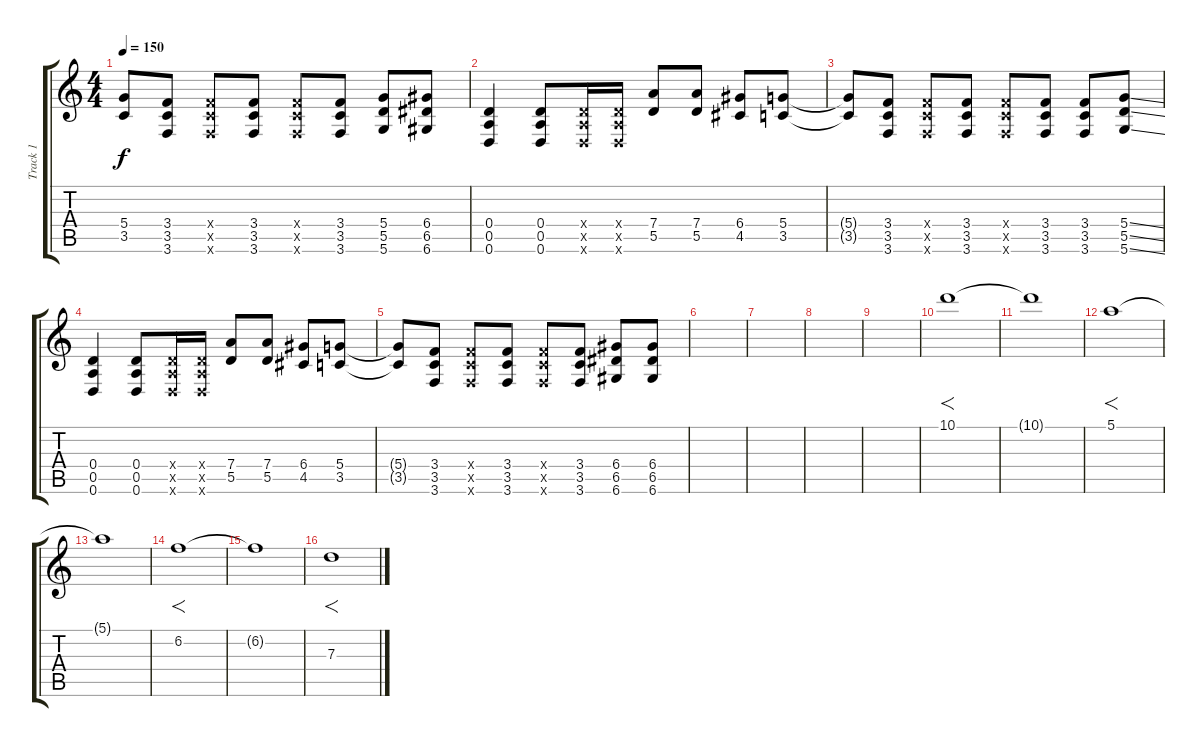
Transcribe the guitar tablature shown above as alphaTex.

\track ("Track 1" "Track 1") {instrument distortionguitar}
\staff {score tabs}
\tuning (E4 B3 G3 D3 A2 D2) {hide}
\ts (4 4)
\tempo 150
\clef g2
\ks c
(5.4{t} 3.5{t}).8{dy f} (3.4 3.5 3.6).8 (3.4{x} 3.5{x} 3.6{x}).8 (3.4 3.5 3.6).8 (3.4{x} 3.5{x} 3.6{x}).8 (3.4 3.5 3.6).8 (5.4 5.5 5.6).8 (6.4 6.5 6.6).8 |
(0.4 0.5 0.6).4 (0.4 0.5 0.6).8 (0.4{x} 0.5{x} 0.6{x}).16 (0.4{x} 0.5{x} 0.6{x}).16 (7.4 5.5).8 (7.4 5.5).8 (6.4 4.5).8 (5.4 3.5).8 |
(5.4{t} 3.5{t}).8 (3.4 3.5 3.6).8 (3.4{x} 3.5{x} 3.6{x}).8 (3.4 3.5 3.6).8 (3.4{x} 3.5{x} 3.6{x}).8 (3.4 3.5 3.6).8 (3.4 3.5 3.6).8 (5.4{ss} 5.5{ss} 5.6{ss}).8 |
(0.4 0.5 0.6).4 (0.4 0.5 0.6).8 (0.4{x} 0.5{x} 0.6{x}).16 (0.4{x} 0.5{x} 0.6{x}).16 (7.4 5.5).8 (7.4 5.5).8 (6.4 4.5).8 (5.4 3.5).8 |
(5.4{t} 3.5{t}).8 (3.4 3.5 3.6).8 (3.4{x} 3.5{x} 3.6{x}).8 (3.4 3.5 3.6).8 (3.4{x} 3.5{x} 3.6{x}).8 (3.4 3.5 3.6).8 (6.4 6.5 6.6).8 (6.4 6.5 6.6).8 |
|
|
|
|
10.1.1{f} |
10.1{t}.1 |
5.1.1{f} |
5.1{t}.1 |
6.2.1{f} |
6.2{t}.1 |
7.3.1{f}
